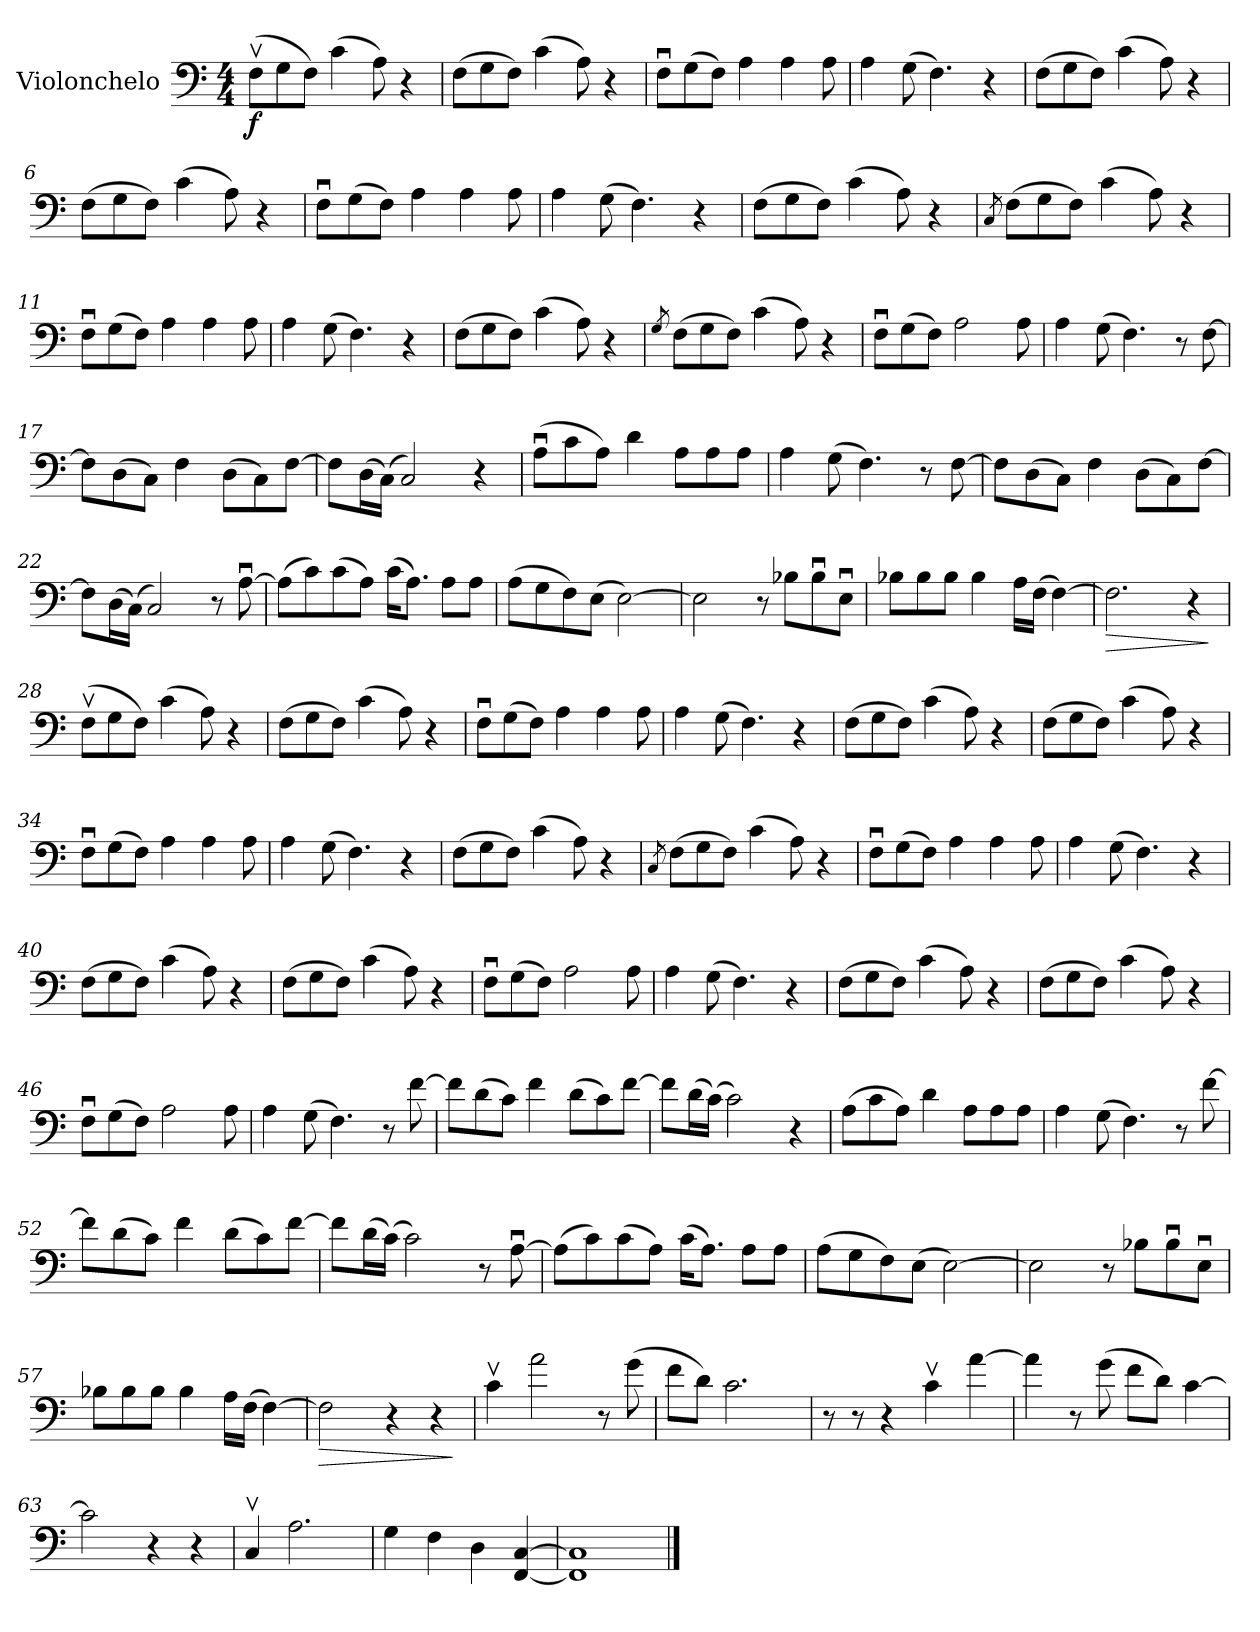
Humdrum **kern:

**kern	**dynam
*part1	*part1
*staff1	*staff1
*I"Violonchelo	*
*I'Vc.	*
*clefF4	*
*k[]	*
*M4/4	*
*MM75	*
=1	=1
!	!LO:DY:b
(8Fv\L	f
8G\	.
8F\J)	.
(4c\	.
8A\)	.
4r	.
=2	=2
(8F\L	.
8G\	.
8F\J)	.
(4c\	.
8A\)	.
4r	.
=3	=3
8Fu\L	.
(8G\	.
8F\J)	.
4A\	.
4A\	.
8A\	.
=4	=4
4A\	.
(8G\	.
4.F\)	.
4r	.
=5	=5
(8F\L	.
8G\	.
8F\J)	.
(4c\	.
8A\)	.
4r	.
=6	=6
(8F\L	.
8G\	.
8F\J)	.
(4c\	.
8A\)	.
4r	.
=7	=7
8Fu\L	.
(8G\	.
8F\J)	.
4A\	.
4A\	.
8A\	.
!!LO:LB:g=z
=8	=8
4A\	.
(8G\	.
4.F\)	.
4r	.
=9	=9
(8F\L	.
8G\	.
8F\J)	.
(4c\	.
8A\)	.
4r	.
=10	=10
8qC/	.
(8F\L	.
8G\	.
8F\J)	.
(4c\	.
8A\)	.
4r	.
=11	=11
8Fu\L	.
(8G\	.
8F\J)	.
4A\	.
4A\	.
8A\	.
=12	=12
4A\	.
(8G\	.
4.F\)	.
4r	.
=13	=13
(8F\L	.
8G\	.
8F\J)	.
(4c\	.
8A\)	.
4r	.
=14	=14
8qG/	.
(8F\L	.
8G\	.
8F\J)	.
(4c\	.
8A\)	.
4r	.
!!LO:LB:g=z
=15	=15
8Fu\L	.
(8G\	.
8F\J)	.
2A\	.
8A\	.
=16	=16
4A\	.
(8G\	.
4.F\)	.
8r	.
[8F\	.
=17	=17
8F\L]	.
(8D\	.
8C\J)	.
4F\	.
(8D\L	.
8C\)	.
[8F\J	.
=18	=18
8F\L]	.
(16D\L	.
(16C\JJ)	.
2C/)	.
4r	.
=19	=19
(8Au\L	.
8c\	.
8A\J)	.
4d\	.
8A\L	.
8A\	.
8A\J	.
=20	=20
4A\	.
(8G\	.
4.F\)	.
8r	.
[8F\	.
=21	=21
8F\L]	.
(8D\	.
8C\J)	.
4F\	.
(8D\L	.
8C\)	.
[8F\J	.
!!LO:LB:g=z
=22	=22
8F\L]	.
(16D\L	.
(16C\JJ)	.
2C/)	.
8r	.
[8Au\	.
=23	=23
(8A\L]	.
8c\)	.
(8c\	.
8A\J)	.
(16c\KL	.
8.A\J)	.
8A\L	.
8A\J	.
=24	=24
(8A\L	.
8G\	.
8F\)	.
(8E\J	.
[2E\)	.
=25	=25
2E\]	.
8r	.
8B-X\L	.
8B-u\	.
8Eu\J	.
=26	=26
8B-X\L	.
8B-\	.
8B-\J	.
4B-\	.
16A\LL	.
(16F\JJ	.
[4F\)	.
=27	=27
!	!LO:HP:b
2.F\]	>
4r	.
.	]
=28	=28
(8Fv\L	.
8G\	.
8F\J)	.
(4c\	.
8A\)	.
4r	.
!!LO:LB:g=z
=29	=29
(8F\L	.
8G\	.
8F\J)	.
(4c\	.
8A\)	.
4r	.
=30	=30
8Fu\L	.
(8G\	.
8F\J)	.
4A\	.
4A\	.
8A\	.
=31	=31
4A\	.
(8G\	.
4.F\)	.
4r	.
=32	=32
(8F\L	.
8G\	.
8F\J)	.
(4c\	.
8A\)	.
4r	.
=33	=33
(8F\L	.
8G\	.
8F\J)	.
(4c\	.
8A\)	.
4r	.
=34	=34
8Fu\L	.
(8G\	.
8F\J)	.
4A\	.
4A\	.
8A\	.
=35	=35
4A\	.
(8G\	.
4.F\)	.
4r	.
!!LO:LB:g=z
=36	=36
(8F\L	.
8G\	.
8F\J)	.
(4c\	.
8A\)	.
4r	.
=37	=37
8qC/	.
(8F\L	.
8G\	.
8F\J)	.
(4c\	.
8A\)	.
4r	.
=38	=38
8Fu\L	.
(8G\	.
8F\J)	.
4A\	.
4A\	.
8A\	.
=39	=39
4A\	.
(8G\	.
4.F\)	.
4r	.
=40	=40
(8F\L	.
8G\	.
8F\J)	.
(4c\	.
8A\)	.
4r	.
=41	=41
(8F\L	.
8G\	.
8F\J)	.
(4c\	.
8A\)	.
4r	.
=42	=42
8Fu\L	.
(8G\	.
8F\J)	.
2A\	.
8A\	.
!!LO:LB:g=z
=43	=43
4A\	.
(8G\	.
4.F\)	.
4r	.
=44	=44
(8F\L	.
8G\	.
8F\J)	.
(4c\	.
8A\)	.
4r	.
=45	=45
(8F\L	.
8G\	.
8F\J)	.
(4c\	.
8A\)	.
4r	.
=46	=46
8Fu\L	.
(8G\	.
8F\J)	.
2A\	.
8A\	.
=47	=47
4A\	.
(8G\	.
4.F\)	.
8r	.
[8f\	.
=48	=48
8f\L]	.
(8d\	.
8c\J)	.
4f\	.
(8d\L	.
8c\)	.
[8f\J	.
!!LO:LB:g=z
=49	=49
8f\L]	.
(16d\L	.
(16c\JJ)	.
2c\)	.
4r	.
=50	=50
(8A\L	.
8c\	.
8A\J)	.
4d\	.
8A\L	.
8A\	.
8A\J	.
=51	=51
4A\	.
(8G\	.
4.F\)	.
8r	.
[8f\	.
=52	=52
8f\L]	.
(8d\	.
8c\J)	.
4f\	.
(8d\L	.
8c\)	.
[8f\J	.
=53	=53
8f\L]	.
(16d\L	.
(16c\JJ)	.
2c\)	.
8r	.
[8Au\	.
!!LO:LB:g=z
=54	=54
(8A\L]	.
8c\)	.
(8c\	.
8A\J)	.
(16c\KL	.
8.A\J)	.
8A\L	.
8A\J	.
=55	=55
(8A\L	.
8G\	.
8F\)	.
(8E\J	.
[2E\)	.
=56	=56
2E\]	.
8r	.
8B-X\L	.
8B-u\	.
8Eu\J	.
=57	=57
8B-X\L	.
8B-\	.
8B-\J	.
4B-\	.
16A\LL	.
(16F\JJ	.
[4F\)	.
=58	=58
!	!LO:HP:b
2F\]	>
4r	.
4r	.
.	]
=59	=59
4cv\	.
2a\	.
8r	.
(8g\	.
=60	=60
8f\L	.
8d\J)	.
2.c\	.
!!LO:LB:g=z
=61	=61
8r	.
8r	.
4r	.
4cv\	.
[4a\	.
=62	=62
4a\]	.
8r	.
(8g\	.
8f\L	.
8d\J)	.
[4c\	.
=63	=63
2c\]	.
4r	.
4r	.
=64	=64
4Cv/	.
2.A\	.
=65	=65
4G\	.
4F\	.
4D\	.
[4FF/ [4C/	.
=66	=66
1FF] 1C]	.
==	==
*-	*-
